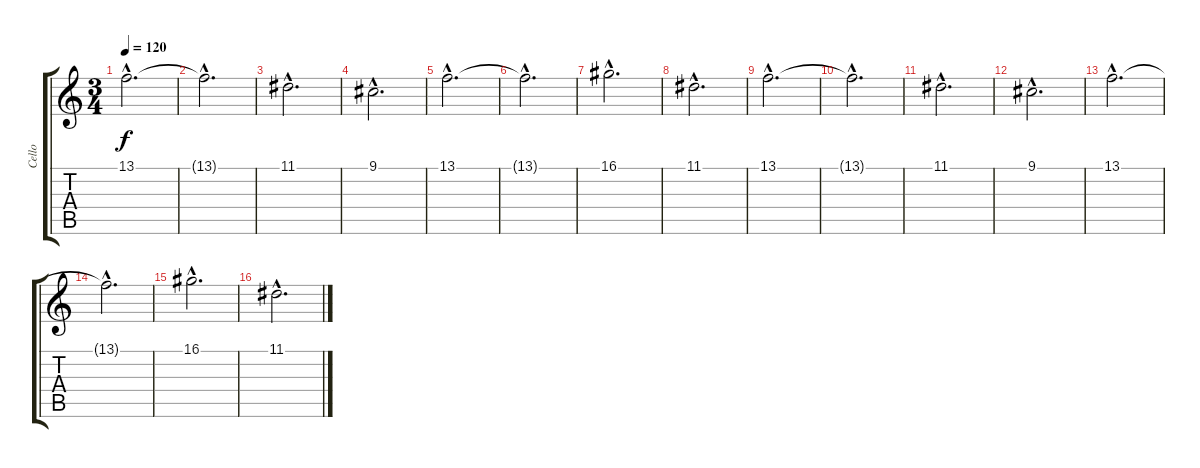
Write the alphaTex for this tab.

\track ("Cello" "Cello") {instrument cello}
\staff {score tabs}
\tuning (E4 B3 G3 D3 A2 E2) {hide}
\ts (3 4)
\tempo 120
\clef g2
\ks c
13.1{hac}.2{d dy f instrument cello} |
13.1{hac t}.2{d} |
11.1{hac}.2{d} |
9.1{hac}.2{d} |
13.1{hac}.2{d} |
13.1{hac t}.2{d} |
16.1{hac}.2{d} |
11.1{hac}.2{d} |
13.1{hac}.2{d} |
13.1{hac t}.2{d} |
11.1{hac}.2{d} |
9.1{hac}.2{d} |
13.1{hac}.2{d} |
13.1{hac t}.2{d} |
16.1{hac}.2{d} |
11.1{hac}.2{d}
